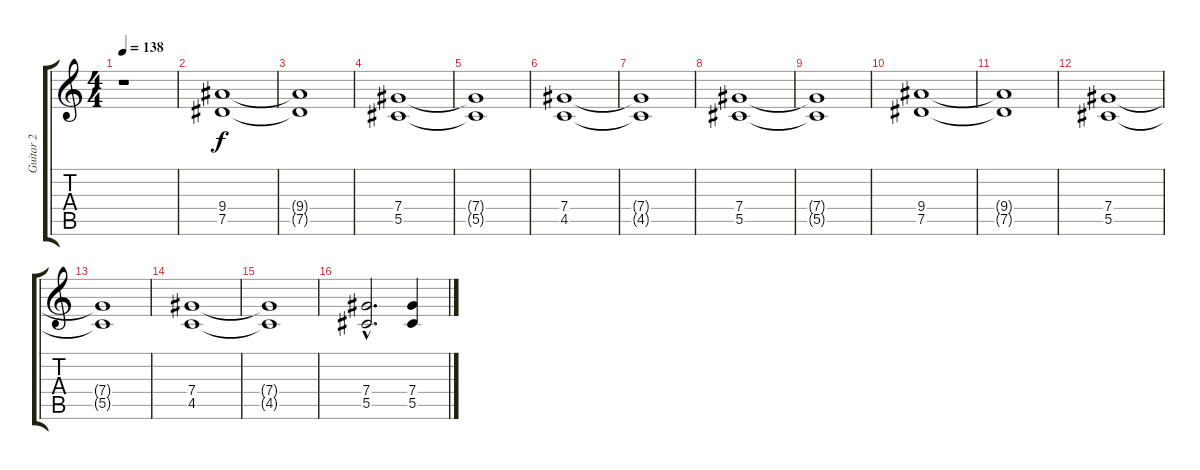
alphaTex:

\track ("Guitar 2" "Guitar 2") {instrument distortionguitar}
\staff {score tabs}
\tuning (Eb4 Bb3 Gb3 Db3 Ab2 Eb2) {hide}
\ts (4 4)
\tempo 138
\clef g2
\ks c
r.1{dy f instrument distortionguitar} |
(9.4 7.5).1 |
(9.4{t} 7.5{t}).1 |
(7.4 5.5).1 |
(7.4{t} 5.5{t}).1 |
(7.4 4.5).1 |
(7.4{t} 4.5{t}).1 |
(7.4 5.5).1 |
(7.4{t} 5.5{t}).1 |
(9.4 7.5).1 |
(9.4{t} 7.5{t}).1 |
(7.4 5.5).1 |
(7.4{t} 5.5{t}).1 |
(7.4 4.5).1 |
(7.4{t} 4.5{t}).1 |
(7.4{hac} 5.5{hac}).2{d} (7.4 5.5).4
